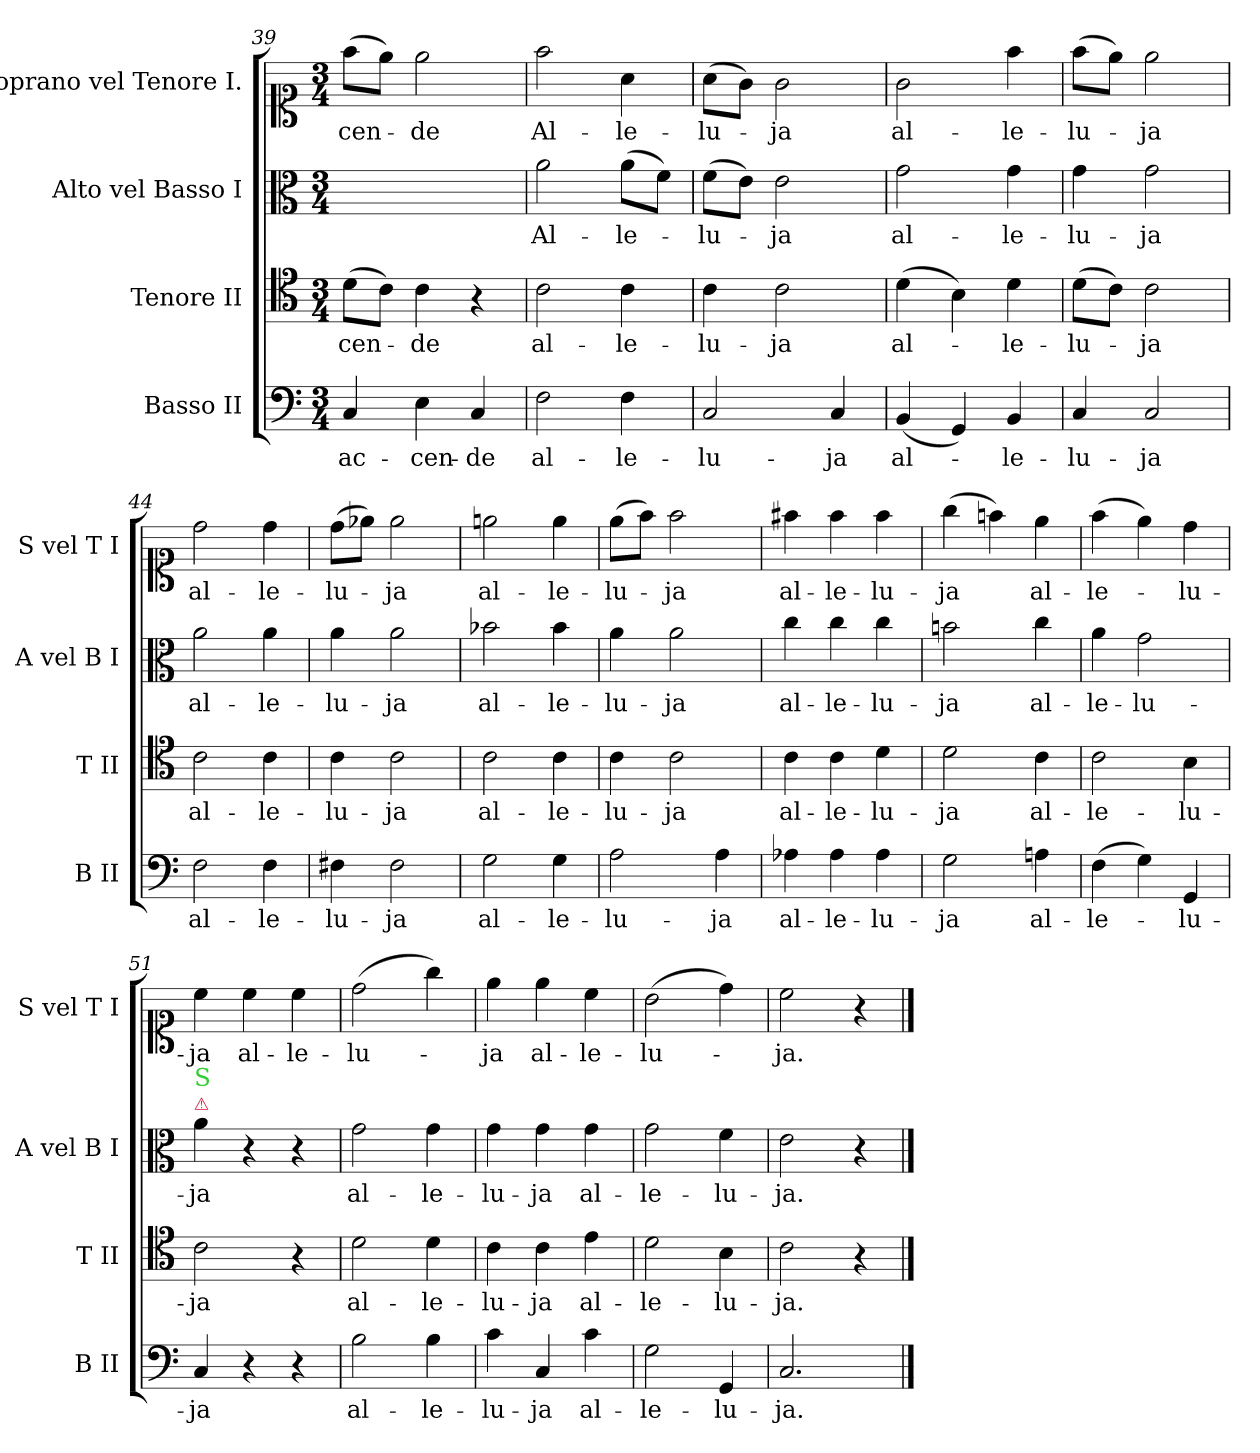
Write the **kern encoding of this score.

**kern	**text	**kern	**text	**kern	**text	**kern	**text
*part4	*part4	*part3	*part3	*part2	*part2	*part1	*part1
*staff4	*staff4	*staff3	*staff3	*staff2	*staff2	*staff1	*staff1
*I"Basso II	*	*I"Tenore II	*	*I"Alto vel Basso I	*	*I"Soprano vel Tenore I.	*
*I'B II	*	*I'T II	*	*I'A vel B I	*	*I'S vel T I	*
*clefF4	*	*clefC4	*	*clefC3	*	*clefC1	*
*k[]	*	*k[]	*	*k[]	*	*k[]	*
*M3/4	*	*M3/4	*	*M3/4	*	*M3/4	*
=39	=39	=39	=39	=39	=39	=39	=39
4C/	ac-	(8d\L	-cen-	2.ryy	.	(8ff\L	-cen-
.	.	8c\J)	.	.	.	8ee\J)	.
4E\	-cen-	4c\	-de	.	.	2ee\	-de
4C/	-de	4r	.	.	.	.	.
=40	=40	=40	=40	=40	=40	=40	=40
2F\	al-	2c\	al-	2a\	Al-	2ff\	Al-
4F\	-le-	4c\	-le-	(8a\L	-le-	4a\	-le-
.	.	.	.	8f\J)	.	.	.
=41	=41	=41	=41	=41	=41	=41	=41
2C/	-lu-	4c\	-lu-	(8f\L	-lu-	(8a\L	-lu-
.	.	.	.	8e\J)	.	8g\J)	.
.	.	2c\	-ja	2e\	-ja	2g\	-ja
4C/	-ja	.	.	.	.	.	.
=42	=42	=42	=42	=42	=42	=42	=42
(>4BB/	al-	(4d\	al-	2g\	al-	2g\	al-
4GG/)	.	4B\)	.	.	.	.	.
4BB/	-le-	4d\	-le-	4g\	-le-	4ff\	-le-
=43	=43	=43	=43	=43	=43	=43	=43
4C/	-lu-	(8d\L	-lu-	4g\	-lu-	(8ff\L	-lu-
.	.	8c\J)	.	.	.	8ee\J)	.
2C/	-ja	2c\	-ja	2g\	-ja	2ee\	-ja
=44	=44	=44	=44	=44	=44	=44	=44
2F\	al-	2c\	al-	2a\	al-	2dd\	al-
4F\	-le-	4c\	-le-	4a\	-le-	4dd\	-le-
=45	=45	=45	=45	=45	=45	=45	=45
4F#X\	-lu-	4c\	-lu-	4a\	-lu-	(8dd\L	-lu-
.	.	.	.	.	.	8ee-X\J)	.
2F#\	-ja	2c\	-ja	2a\	-ja	2ee-\	-ja
=46	=46	=46	=46	=46	=46	=46	=46
2G\	al-	2c\	al-	2b-X\	al-	2een\	al-
4G\	-le-	4c\	-le-	4b-\	-le-	4ee\	-le-
=47	=47	=47	=47	=47	=47	=47	=47
2A\	-lu-	4c\	-lu-	4a\	-lu-	(8ee\L	-lu-
.	.	.	.	.	.	8ff\J)	.
.	.	2c\	-ja	2a\	-ja	2ff\	-ja
4A\	-ja	.	.	.	.	.	.
=48	=48	=48	=48	=48	=48	=48	=48
4A-X\	al-	4c\	al-	4cc\	al-	4ff#X\	al-
4A-\	-le-	4c\	-le-	4cc\	-le-	4ff#\	-le-
4A-\	-lu-	4d\	-lu-	4cc\	-lu-	4ff#\	-lu-
=49	=49	=49	=49	=49	=49	=49	=49
2G\	-ja	2d\	-ja	2bn\	-ja	(4gg\	-ja
.	.	.	.	.	.	4ffn\)	.
4An\	al-	4c\	al-	4cc\	al-	4ee\	al-
=50	=50	=50	=50	=50	=50	=50	=50
(4F\	-le-	2c\	-le-	4a\	-le-	(4ff\	-le-
4G\)	.	.	.	2g\	-lu-	4ee\)	.
4GG/	-lu-	4B\	-lu-	.	.	4dd\	-lu-
=51	=51	=51	=51	=51	=51	=51	=51
!	!	!	!	!LO:TX:a:color=crimson:t=⚠	!	!	!
!	!	!	!	!LO:TX:a:color=limegreen:t=S	!	!	!
4C/	-ja	2c\	-ja	4a\	-ja	4cc\	-ja
4r	.	.	.	4r	.	4cc\	al-
4r	.	4r	.	4r	.	4cc\	-le-
=52	=52	=52	=52	=52	=52	=52	=52
2B\	al-	2d\	al-	2g\	al-	(2dd\	-lu-
4B\	-le-	4d\	-le-	4g\	-le-	4gg\)	.
=53	=53	=53	=53	=53	=53	=53	=53
4c\	-lu-	4c\	-lu-	4g\	-lu-	4ee\	-ja
4C/	-ja	4c\	-ja	4g\	-ja	4ee\	al-
4c\	al-	4e\	al-	4g\	al-	4cc\	-le-
=54	=54	=54	=54	=54	=54	=54	=54
2G\	-le-	2d\	-le-	2g\	-le-	(2b\	-lu-
4GG/	-lu-	4B\	-lu-	4f\	-lu-	4dd\)	.
=55	=55	=55	=55	=55	=55	=55	=55
2.C/	-ja.	2c\	-ja.	2e\	-ja.	2cc\	-ja.
.	.	4r	.	4r	.	4r	.
==	==	==	==	==	==	==	==
*-	*-	*-	*-	*-	*-	*-	*-
